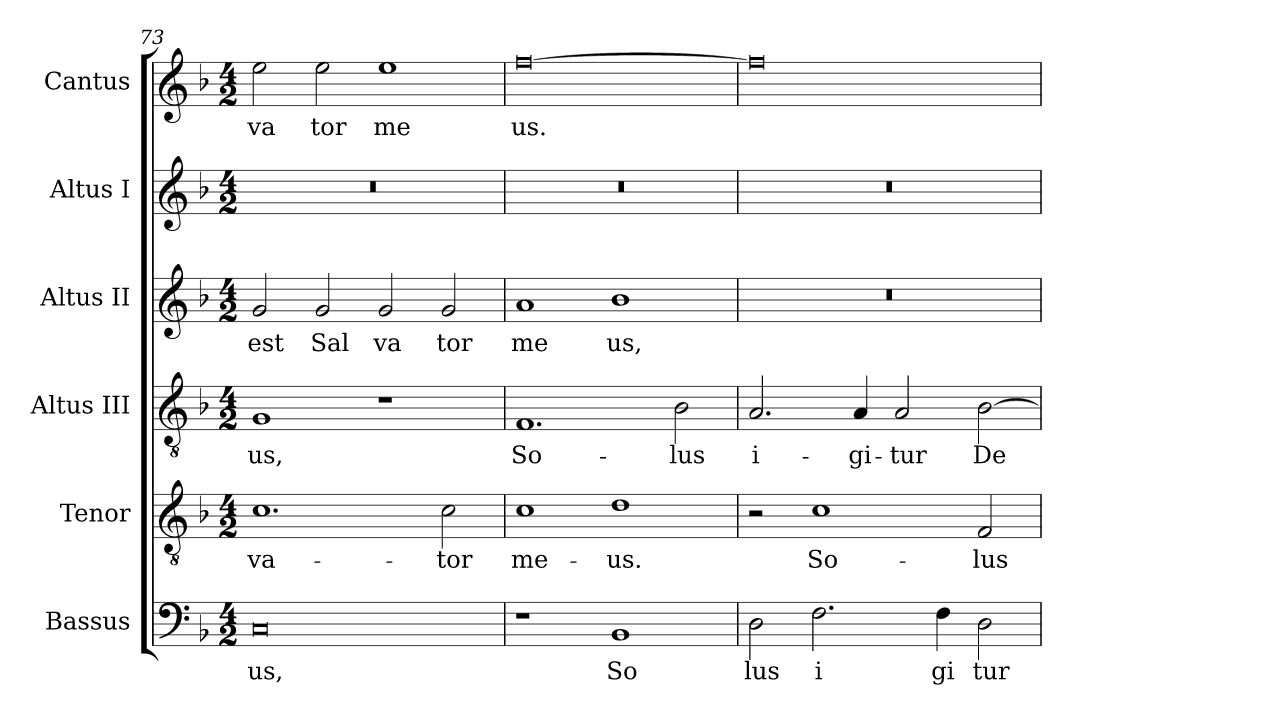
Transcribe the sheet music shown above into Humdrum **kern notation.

**kern	**text	**kern	**text	**kern	**text	**kern	**text	**kern	**kern	**text
*part6	*part6	*part5	*part5	*part4	*part4	*part3	*part3	*part2	*part1	*part1
*staff6	*staff6	*staff5	*staff5	*staff4	*staff4	*staff3	*staff3	*staff2	*staff1	*staff1
*I"Bassus	*	*I"Tenor	*	*I"Altus III	*	*I"Altus II	*	*I"Altus I	*I"Cantus	*
*I'Bassus	*	*I'Tenor	*	*I'Altus III	*	*I'Altus II	*	*I'Altus I	*I'Cantus	*
!!LO:PB:g=z
*clefF4	*	*clefGv2	*	*clefGv2	*	*clefG2	*	*clefG2	*clefG2	*
*ITrd-3c-5	*	*ITrd-3c-5	*	*ITrd-3c-5	*	*ITrd-3c-5	*	*	*ITrd-3c-5	*
*k[b-e-]	*	*k[b-e-]	*	*k[b-e-]	*	*k[b-e-]	*	*k[b-]	*k[b-e-]	*
*B-:	*	*B-:	*	*B-:	*	*B-:	*	*F:	*B-:	*
*M4/2	*	*M4/2	*	*M4/2	*	*M4/2	*	*M4/2	*M4/2	*
=73	=73	=73	=73	=73	=73	=73	=73	=73	=73	=73
!	!LO:LY:b:cj	!	!LO:LY:b:cj	!	!LO:LY:b:cj	!	!LO:LY:b:cj	!	!	!LO:LY:b:cj
0F	us,	1.f	-va-	1c	us,	2cc/	est	0r	2aa\	-va
!	!	!	!	!	!	!	!LO:LY:b:cj	!	!	!LO:LY:b:cj
.	.	.	.	.	.	2cc/	Sal	.	2aa\	tor
!	!	!	!	!	!	!	!LO:LY:b:cj	!	!	!LO:LY:b:cj
.	.	.	.	1r	.	2cc/	va	.	1aa	me
!	!	!	!LO:LY:b:cj	!	!	!	!LO:LY:b:cj	!	!	!
.	.	2f\	-tor	.	.	2cc/	tor	.	.	.
=74	=74	=74	=74	=74	=74	=74	=74	=74	=74	=74
!	!	!	!LO:LY:b:cj	!	!LO:LY:b:cj	!	!LO:LY:b:cj	!	!	!LO:LY:b:cj
1r	.	1f	me-	1.B-	So-	1dd	me	0r	[>0bb-	us.
!	!LO:LY:b:cj	!	!LO:LY:b:cj	!	!	!	!LO:LY:b:cj	!	!	!
1E-	So	1g	-us.	.	.	1ee-	us,	.	.	.
!	!	!	!	!	!LO:LY:b:cj	!	!	!	!	!
.	.	.	.	2e-\	-lus	.	.	.	.	.
=75	=75	=75	=75	=75	=75	=75	=75	=75	=75	=75
!	!LO:LY:b:cj	!	!	!	!LO:LY:b:cj	!	!	!	!	!
2G\	lus	2r	.	2.d/	i-	0r	.	0r	0bb-]	.
!	!LO:LY:b:cj	!	!LO:LY:b:cj	!	!	!	!	!	!	!
2.B-\	i	1f	So-	.	.	.	.	.	.	.
!	!	!	!	!	!LO:LY:b:cj	!	!	!	!	!
.	.	.	.	4d/	-gi-	.	.	.	.	.
!	!	!	!	!	!LO:LY:b:cj	!	!	!	!	!
.	.	.	.	2d/	-tur	.	.	.	.	.
!	!LO:LY:b:cj	!	!	!	!	!	!	!	!	!
4B-\	gi	.	.	.	.	.	.	.	.	.
!	!LO:LY:b:cj	!	!LO:LY:b:cj	!	!LO:LY:b	!	!	!	!	!
2G\	tur	2B-/	-lus	[>2e-\	De-	.	.	.	.	.
=	=	=	=	=	=	=	=	=	=	=
*-	*-	*-	*-	*-	*-	*-	*-	*-	*-	*-
